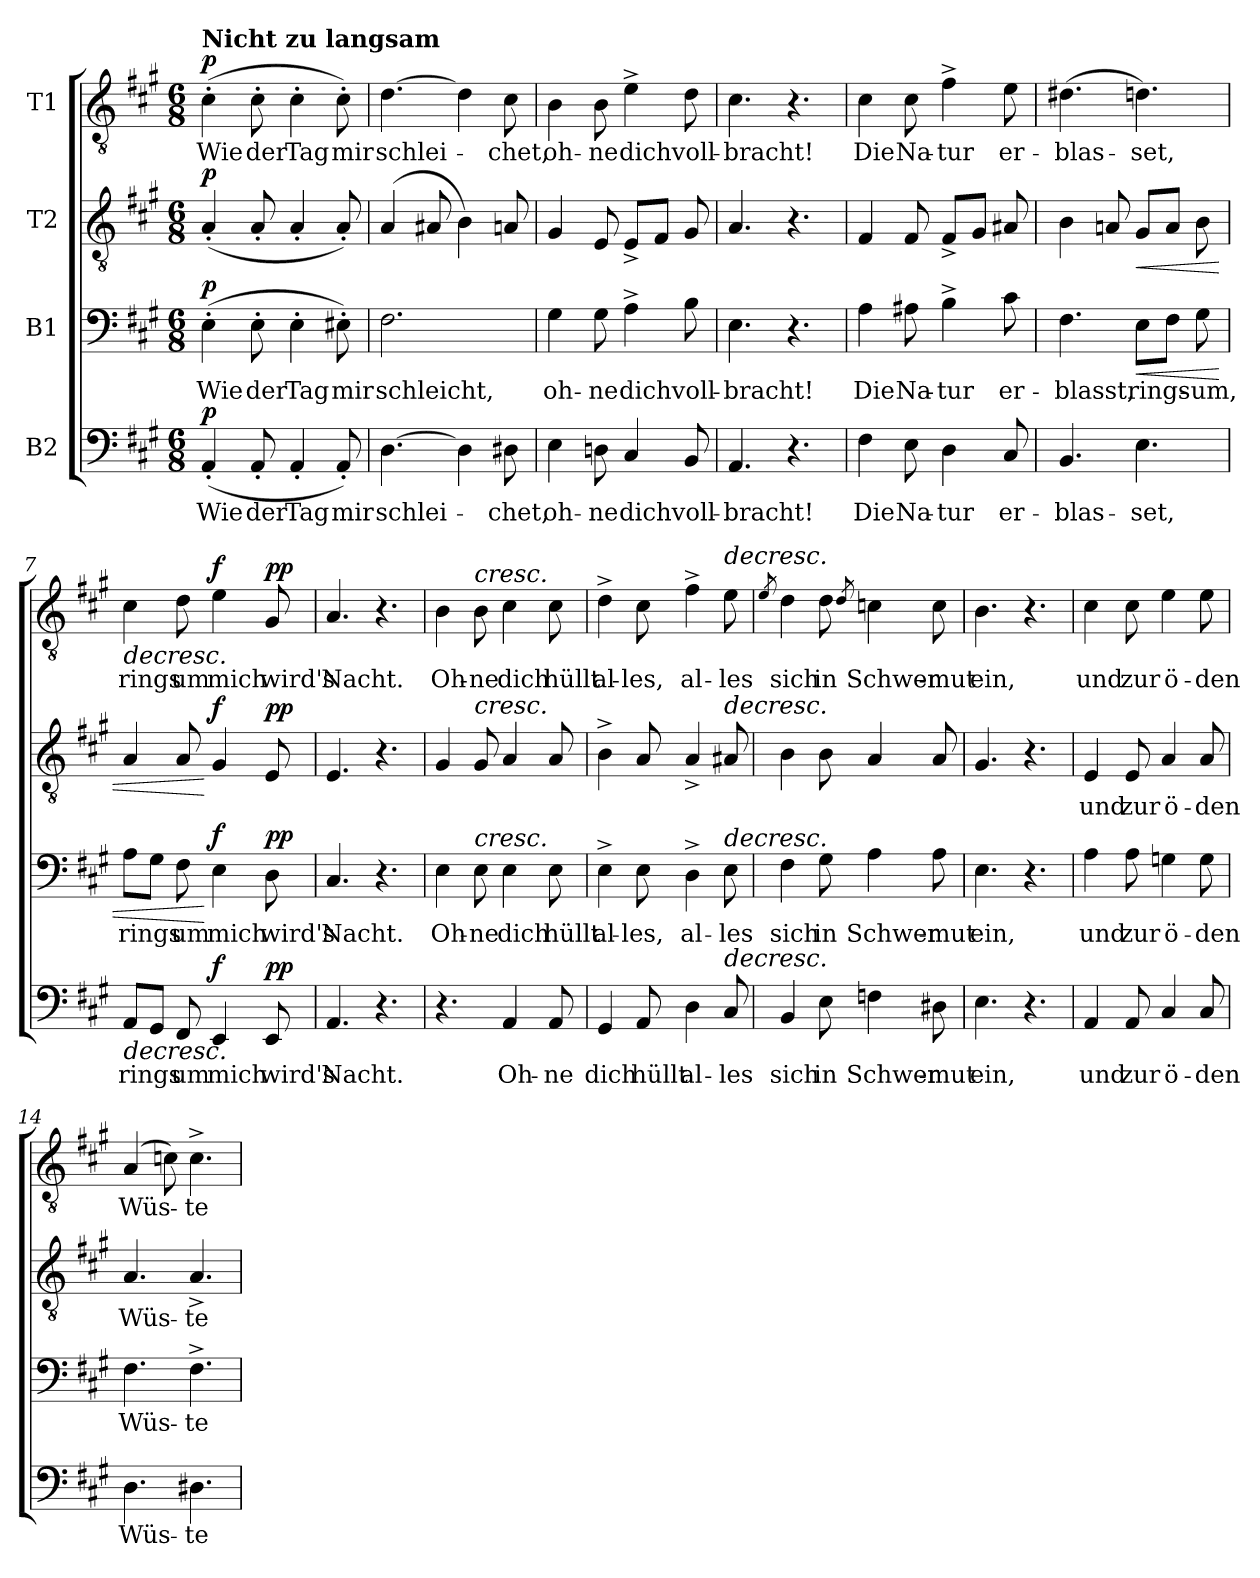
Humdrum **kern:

**kern	**text	**dynam	**kern	**text	**dynam	**kern	**text	**dynam	**kern	**text	**dynam
*part4	*part4	*part4	*part3	*part3	*part3	*part2	*part2	*part2	*part1	*part1	*part1
*staff4	*staff4	*staff4	*staff3	*staff3	*staff3	*staff2	*staff2	*staff2	*staff1	*staff1	*staff1
*I"B2	*	*	*I"B1	*	*	*I"T2	*	*	*I"T1	*	*
*clefF4	*	*	*clefF4	*	*	*clefGv2	*	*	*clefGv2	*	*
*k[f#c#g#]	*	*	*k[f#c#g#]	*	*	*k[f#c#g#]	*	*	*k[f#c#g#]	*	*
*M6/8	*	*	*M6/8	*	*	*M6/8	*	*	*M6/8	*	*
=1	=1	=1	=1	=1	=1	=1	=1	=1	=1	=1	=1
!	!	!	!	!	!	!	!	!	!LO:TX:a:B:t=Nicht zu langsam	!	!
!	!LO:LY:b	!LO:DY:a	!	!LO:LY:b	!LO:DY:a	!	!	!LO:DY:a	!	!LO:LY:b	!LO:DY:a
(>4AA'/	Wie	p	(4E'\	Wie	p	(>4A'/	.	p	(4c#'\	Wie	p
!	!LO:LY:b	!	!	!LO:LY:b	!	!	!	!	!	!LO:LY:b	!
8AA'/	der	.	8E'\	der	.	8A'/	.	.	8c#'\	der	.
!	!LO:LY:b	!	!	!LO:LY:b	!	!	!	!	!	!LO:LY:b	!
4AA'/	Tag	.	4E'\	Tag	.	4A'/	.	.	4c#'\	Tag	.
!	!LO:LY:b	!	!	!LO:LY:b	!	!	!	!	!	!LO:LY:b	!
8AA'/)	mir	.	8E#X'\)	mir	.	8A'/)	.	.	8c#'\)	mir	.
=2	=2	=2	=2	=2	=2	=2	=2	=2	=2	=2	=2
!	!LO:LY:b	!	!	!LO:LY:b	!	!	!	!	!	!LO:LY:b	!
[4.D\	schlei-	.	2.F#\	schleicht,	.	(4A/	.	.	[4.d\	schlei-	.
.	.	.	.	.	.	8A#X/	.	.	.	.	.
4D\]	.	.	.	.	.	4B\)	.	.	4d\]	.	.
!	!LO:LY:b	!	!	!	!	!	!	!	!	!LO:LY:b	!
8D#X\	-chet,	.	.	.	.	8An/	.	.	8c#\	-chet,	.
=3	=3	=3	=3	=3	=3	=3	=3	=3	=3	=3	=3
!	!LO:LY:b	!	!	!LO:LY:b	!	!	!	!	!	!LO:LY:b	!
4E\	oh-	.	4G#\	oh-	.	4G#/	.	.	4B\	oh-	.
!	!LO:LY:b	!	!	!LO:LY:b	!	!	!	!	!	!LO:LY:b	!
8Dn\	-ne	.	8G#\	-ne	.	8E/	.	.	8B\	-ne	.
!	!LO:LY:b	!	!	!LO:LY:b	!	!	!	!	!	!LO:LY:b	!
4C#/	dich	.	4A^\	dich	.	8E^/L	.	.	4e^\	dich	.
.	.	.	.	.	.	8F#/J	.	.	.	.	.
!	!LO:LY:b	!	!	!LO:LY:b	!	!	!	!	!	!LO:LY:b	!
8BB/	voll-	.	8B\	voll-	.	8G#/	.	.	8d\	voll-	.
=4	=4	=4	=4	=4	=4	=4	=4	=4	=4	=4	=4
!	!LO:LY:b	!	!	!LO:LY:b	!	!	!	!	!	!LO:LY:b	!
4.AA/	-bracht!	.	4.E\	-bracht!	.	4.A/	.	.	4.c#\	-bracht!	.
4.r	.	.	4.r	.	.	4.r	.	.	4.r	.	.
!!LO:LB:g=z
=5	=5	=5	=5	=5	=5	=5	=5	=5	=5	=5	=5
!	!LO:LY:b	!	!	!LO:LY:b	!	!	!	!	!	!LO:LY:b	!
4F#\	Die	.	4A\	Die	.	4F#/	.	.	4c#\	Die	.
!	!LO:LY:b	!	!	!LO:LY:b	!	!	!	!	!	!LO:LY:b	!
8E\	Na-	.	8A#X\	Na-	.	8F#/	.	.	8c#\	Na-	.
!	!LO:LY:b	!	!	!LO:LY:b	!	!	!	!	!	!LO:LY:b	!
4D\	-tur	.	4B^\	-tur	.	8F#^/L	.	.	4f#^\	-tur	.
.	.	.	.	.	.	8G#/J	.	.	.	.	.
!	!LO:LY:b	!	!	!LO:LY:b	!	!	!	!	!	!LO:LY:b	!
8C#/	er-	.	8c#\	er-	.	8A#X/	.	.	8e\	er-	.
=6	=6	=6	=6	=6	=6	=6	=6	=6	=6	=6	=6
!	!LO:LY:b	!	!	!LO:LY:b	!	!	!	!	!	!LO:LY:b	!
4.BB/	-blas-	.	4.F#\	-blasst,	.	4B\	.	.	(4.d#X\	-blas-	.
.	.	.	.	.	.	8An/	.	.	.	.	.
!	!LO:LY:b	!	!	!LO:LY:b	!LO:HP:b	!	!	!LO:HP:b	!	!LO:LY:b	!
4.E\	-set,	.	8E\L	rings-	<	8G#/L	.	<	4.dn\)	-set,	.
.	.	.	8F#\J	.	.	8A/J	.	.	.	.	.
!	!	!	!	!LO:LY:b	!	!	!	!	!	!	!
.	.	.	8G#\	-um,	.	8B\	.	.	.	.	.
=7	=7	=7	=7	=7	=7	=7	=7	=7	=7	=7	=7
!	!LO:LY:b	!LO:HP:b	!	!LO:LY:b	!	!	!	!	!	!LO:LY:b	!LO:HP:b
8AA/L	rings	>	8A\L	rings	.	4A/	.	.	4c#\	rings	>
8GG#/J	.	.	8G#\J	.	.	.	.	.	.	.	.
!	!LO:LY:b	!	!	!LO:LY:b	!	!	!	!	!	!LO:LY:b	!
8FF#/	um	.	8F#\	um	.	8A/	.	.	8d\	um	.
!	!LO:LY:b	!LO:DY:a	!	!LO:LY:b	!LO:DY:n=1:a	!	!	!LO:DY:n=1:a	!	!LO:LY:b	!LO:DY:a
4EE/	mich	f	4E\	mich	[ f	4G#/	.	[ f	4e\	mich	f
!	!LO:LY:b	!LO:DY:n=1:a	!	!LO:LY:b	!LO:DY:n=2:a	!	!	!LO:DY:n=2:a	!	!LO:LY:b	!LO:DY:n=1:a
8EE/	wird's	] pp	8D\	wird's	pp	8E/	.	pp	8G#/	wird's	] pp
=8	=8	=8	=8	=8	=8	=8	=8	=8	=8	=8	=8
!	!LO:LY:b	!	!	!LO:LY:b	!	!	!	!	!	!LO:LY:b	!
4.AA/	Nacht.	.	4.C#/	Nacht.	.	4.E/	.	.	4.A/	Nacht.	.
4.r	.	.	4.r	.	.	4.r	.	.	4.r	.	.
!!LO:LB:g=z
=9	=9	=9	=9	=9	=9	=9	=9	=9	=9	=9	=9
!	!	!	!	!LO:LY:b	!	!	!	!	!	!LO:LY:b	!
4.r	.	.	4E\	Oh-	.	4G#/	.	.	4B\	Oh-	.
!	!	!	!	!	!	!	!	!	!LO:TX:a:i:t=cresc.	!	!
!	!	!	!	!	!	!LO:TX:a:i:t=cresc.	!	!	!	!	!
!	!	!	!LO:TX:a:i:t=cresc.	!	!	!	!	!	!	!	!
!	!	!	!	!LO:LY:b	!	!	!	!	!	!LO:LY:b	!
.	.	.	8E\	-ne	.	8G#/	.	.	8B\	-ne	.
!	!LO:LY:b	!	!	!LO:LY:b	!	!	!	!	!	!LO:LY:b	!
4AA/	Oh-	.	4E\	dich	.	4A/	.	.	4c#\	dich	.
!	!LO:LY:b	!	!	!LO:LY:b	!	!	!	!	!	!LO:LY:b	!
8AA/	-ne	.	8E\	hüllt	.	8A/	.	.	8c#\	hüllt	.
=10	=10	=10	=10	=10	=10	=10	=10	=10	=10	=10	=10
!	!LO:LY:b	!	!	!LO:LY:b	!	!	!	!	!	!LO:LY:b	!
4GG#/	dich	.	4E^\	al-	.	4B^\	.	.	4d^\	al-	.
!	!LO:LY:b	!	!	!LO:LY:b	!	!	!	!	!	!LO:LY:b	!
8AA/	hüllt	.	8E\	-les,	.	8A/	.	.	8c#\	-les,	.
!	!LO:LY:b	!	!	!LO:LY:b	!	!	!	!	!	!LO:LY:b	!
4D\	al-	.	4D^\	al-	.	4A^/	.	.	4f#^\	al-	.
!	!	!	!	!	!	!	!	!	!LO:TX:a:i:t=decresc.	!	!
!	!	!	!	!	!	!LO:TX:a:i:t=decresc.	!	!	!	!	!
!	!	!	!LO:TX:a:i:t=decresc.	!	!	!	!	!	!	!	!
!LO:TX:a:i:t=decresc.	!	!	!	!	!	!	!	!	!	!	!
!	!LO:LY:b	!	!	!LO:LY:b	!	!	!	!	!	!LO:LY:b	!
8C#/	-les	.	8E\	-les	.	8A#X/	.	.	8e\	-les	.
=11	=11	=11	=11	=11	=11	=11	=11	=11	=11	=11	=11
.	.	.	.	.	.	.	.	.	8qe/	.	.
!	!LO:LY:b	!	!	!LO:LY:b	!	!	!	!	!	!LO:LY:b	!
4BB/	sich	.	4F#\	sich	.	4B\	.	.	4d\	sich	.
!	!LO:LY:b	!	!	!LO:LY:b	!	!	!	!	!	!LO:LY:b	!
8E\	in	.	8G#\	in	.	8B\	.	.	8d\	in	.
.	.	.	.	.	.	.	.	.	8qd/	.	.
!	!LO:LY:b	!	!	!LO:LY:b	!	!	!	!	!	!LO:LY:b	!
4Fn\	Schwer-	.	4A\	Schwer-	.	4A/	.	.	4cn\	Schwer-	.
!	!LO:LY:b	!	!	!LO:LY:b	!	!	!	!	!	!LO:LY:b	!
8D#X\	-mut	.	8A\	-mut	.	8A/	.	.	8c\	-mut	.
=12	=12	=12	=12	=12	=12	=12	=12	=12	=12	=12	=12
!	!LO:LY:b	!	!	!LO:LY:b	!	!	!	!	!	!LO:LY:b	!
4.E\	ein,	.	4.E\	ein,	.	4.G#/	.	.	4.B\	ein,	.
4.r	.	.	4.r	.	.	4.r	.	.	4.r	.	.
!!LO:PB:g=z
=13	=13	=13	=13	=13	=13	=13	=13	=13	=13	=13	=13
!	!LO:LY:b	!	!	!LO:LY:b	!	!	!LO:LY:b	!	!	!LO:LY:b	!
4AA/	und	.	4A\	und	.	4E/	und	.	4c#\	und	.
!	!LO:LY:b	!	!	!LO:LY:b	!	!	!LO:LY:b	!	!	!LO:LY:b	!
8AA/	zur	.	8A\	zur	.	8E/	zur	.	8c#\	zur	.
!	!LO:LY:b	!	!	!LO:LY:b	!	!	!LO:LY:b	!	!	!LO:LY:b	!
4C#/	ö-	.	4Gn\	ö-	.	4A/	ö-	.	4e\	ö-	.
!	!LO:LY:b	!	!	!LO:LY:b	!	!	!LO:LY:b	!	!	!LO:LY:b	!
8C#/	-den	.	8G\	-den	.	8A/	-den	.	8e\	-den	.
=14	=14	=14	=14	=14	=14	=14	=14	=14	=14	=14	=14
!	!LO:LY:b	!	!	!LO:LY:b	!	!	!LO:LY:b	!	!	!LO:LY:b	!
4.D\	Wüs-	.	4.F#\	Wüs-	.	4.A/	Wüs-	.	(4A/	Wüs-	.
.	.	.	.	.	.	.	.	.	8cn\)	.	.
!	!LO:LY:b	!	!	!LO:LY:b	!	!	!LO:LY:b	!	!	!LO:LY:b	!
4.D#X\	-te	.	4.F#^\	-te	.	4.A^/	-te	.	4.c^\	-te	.
=	=	=	=	=	=	=	=	=	=	=	=
*-	*-	*-	*-	*-	*-	*-	*-	*-	*-	*-	*-
